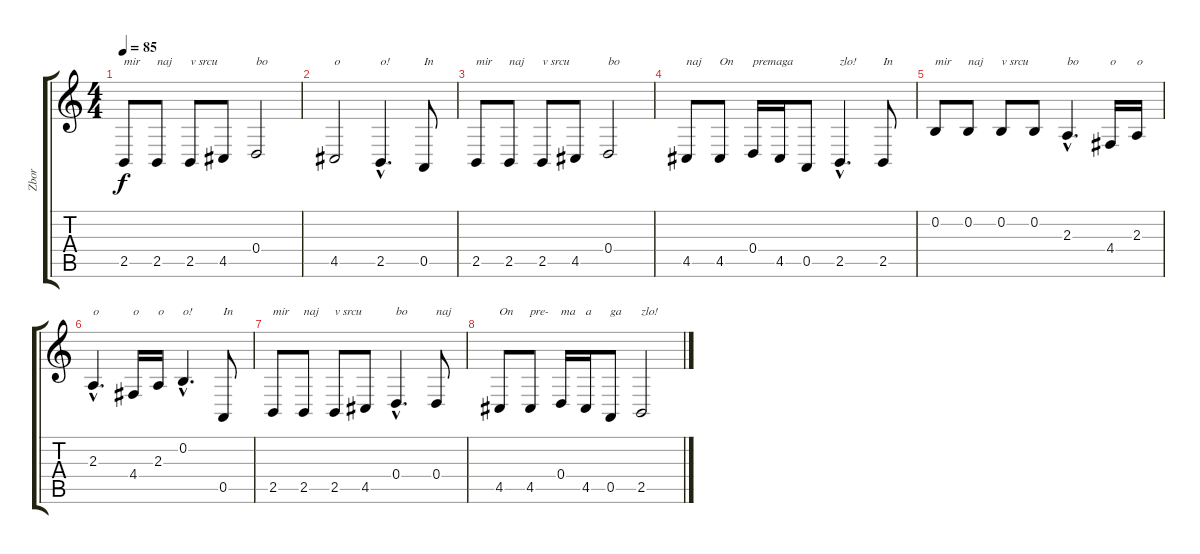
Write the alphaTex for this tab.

\track ("Zbor" "Zbor") {instrument tenorsax}
\staff {score tabs}
\tuning (E4 B3 G3 D3 A2 E2) {hide}
\ts (4 4)
\tempo 85
\clef g2
\ks c
2.5.8{txt "mir" dy f} 2.5.8{txt "naj "} 2.5.8{txt "v srcu"} 4.5.8 0.4.2{txt "bo"} |
4.5.2{txt "o"} 2.5{hac}.4{d txt "o!"} 0.5.8{txt "In"} |
2.5.8{txt "mir"} 2.5.8{txt "naj"} 2.5.8{txt "v srcu"} 4.5.8 0.4.2{txt "bo"} |
4.5.8{txt "naj"} 4.5.8{txt "On"} 0.4.16{txt "premaga"} 4.5.16 0.5.8 2.5{hac}.4{d txt "zlo!"} 2.5.8{txt "In"} |
0.2.8{txt "mir"} 0.2.8{txt "naj"} 0.2.8{txt "v srcu"} 0.2.8 2.3{hac}.4{d txt "bo"} 4.4.16{txt "o"} 2.3.16{txt "o"} |
2.3{hac}.4{d txt "o"} 4.4.16{txt "o"} 2.3.16{txt "o"} 0.2{hac}.4{d txt "o!"} 0.5.8{txt "In"} |
2.5.8{txt "mir"} 2.5.8{txt "naj"} 2.5.8{txt "v srcu"} 4.5.8 0.4{hac}.4{d txt "bo"} 0.4.8{txt "naj"} |
4.5.8{txt "On"} 4.5.8{txt "pre-"} 0.4.16{txt "ma"} 4.5.16{txt "a"} 0.5.8{txt "ga"} 2.5.2{txt "zlo!"}
